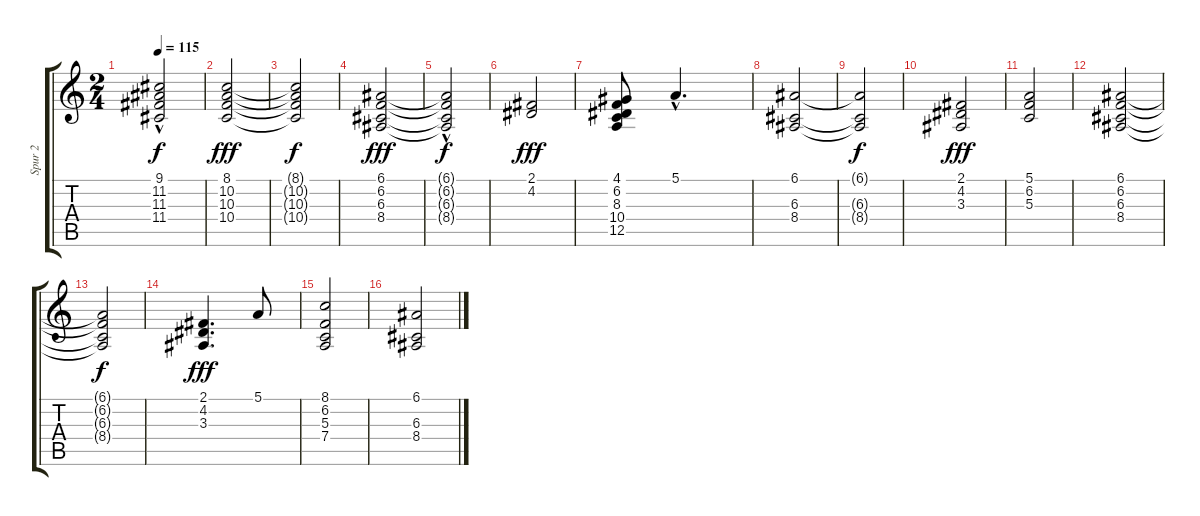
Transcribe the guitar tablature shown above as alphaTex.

\track ("Spur 2" "Spur 2") {instrument stringensemble1}
\staff {score tabs}
\tuning (E4 B3 G3 D3 A2 E2) {hide}
\ts (2 4)
\tempo 115
\clef g2
\ks c
(9.1{t} 11.2{t} 11.3{hac t} 11.4{t}).2{dy f} |
(8.1 10.2 10.3 10.4).2{dy fff} |
(8.1{t} 10.2{t} 10.3{t} 10.4{t}).2{dy f} |
(6.1 6.2 6.3 8.4).2{dy fff} |
(6.1{hac t} 6.2{t} 6.3{t} 8.4{hac t}).2{dy f} |
(2.1 4.2).2{dy fff} |
(4.1 6.2 8.3 10.4 12.5).8 5.1{hac}.4{d} |
(6.1 6.3 8.4).2 |
(6.1{t} 6.3{t} 8.4{t}).2{dy f} |
(2.1 4.2 3.3).2{dy fff} |
(5.1 6.2 5.3).2 |
(6.1 6.2 6.3 8.4).2 |
(6.1{t} 6.2{t} 6.3{t} 8.4{t}).2{dy f} |
(2.1 4.2 3.3).4{d dy fff} 5.1.8 |
(8.1 6.2 5.3 7.4).2 |
(6.1 6.3 8.4).2
